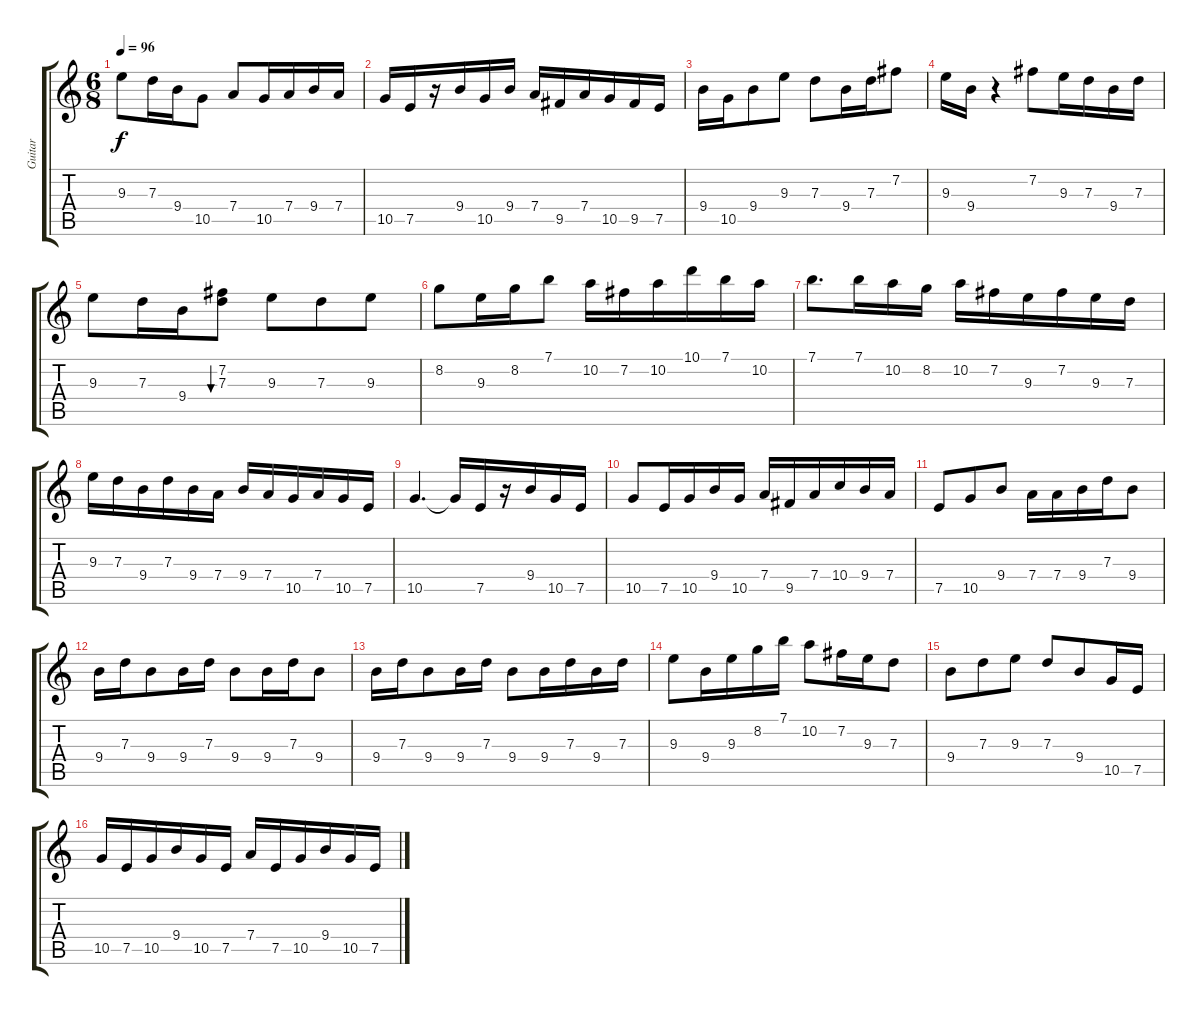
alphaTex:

\track ("Guitar" "Guitar") {instrument acousticguitarnylon}
\staff {score tabs}
\tuning (E4 B3 G3 D3 A2 E2) {hide}
\ts (6 8)
\tempo 96
\clef g2
\ks c
9.3.8{dy f} 7.3.16 9.4.16 10.5.8 7.4.8 10.5.16 7.4.16 9.4.16 7.4.16 |
10.5.16 7.5.16 r.16 9.4.16 10.5.16 9.4.16 7.4.16 9.5.16 7.4.16 10.5.16 9.5.16 7.5.16 |
9.4.16 10.5.16 9.4.8 9.3.8 7.3.8 9.4.16 7.3.16 7.2.8 |
9.3.16 9.4.16 r.4 7.2.8 9.3.16 7.3.16 9.4.16 7.3.16 |
9.3.8 7.3.16 9.4.16 (7.2 7.3).8{bu 120} 9.3.8 7.3.8 9.3.8 |
8.2.8 9.3.16 8.2.16 7.1.8 10.2.16 7.2.16 10.2.16 10.1.16 7.1.16 10.2.16 |
7.1.8{d} 7.1.16 10.2.16 8.2.16 10.2.16 7.2.16 9.3.16 7.2.16 9.3.16 7.3.16 |
9.3.16 7.3.16 9.4.16 7.3.16 9.4.16 7.4.16 9.4.16 7.4.16 10.5.16 7.4.16 10.5.16 7.5.16 |
10.5.4{d} 10.5{t}.16 7.5.16 r.16 9.4.16 10.5.16 7.5.16 |
10.5.8 7.5.16 10.5.16 9.4.16 10.5.16 7.4.16 9.5.16 7.4.16 10.4.16 9.4.16 7.4.16 |
7.5.8 10.5.8 9.4.8 7.4.16 7.4.16 9.4.16 7.3.16 9.4.8 |
9.4.16 7.3.16 9.4.8 9.4.16 7.3.16 9.4.8 9.4.16 7.3.16 9.4.8 |
9.4.16 7.3.16 9.4.8 9.4.16 7.3.16 9.4.8 9.4.16 7.3.16 9.4.16 7.3.16 |
9.3.8 9.4.16 9.3.16 8.2.16 7.1.16 10.2.8 7.2.16 9.3.16 7.3.8 |
9.4.8 7.3.8 9.3.8 7.3.8 9.4.8 10.5.16 7.5.16 |
10.5.16 7.5.16 10.5.16 9.4.16 10.5.16 7.5.16 7.4.16 7.5.16 10.5.16 9.4.16 10.5.16 7.5.16
